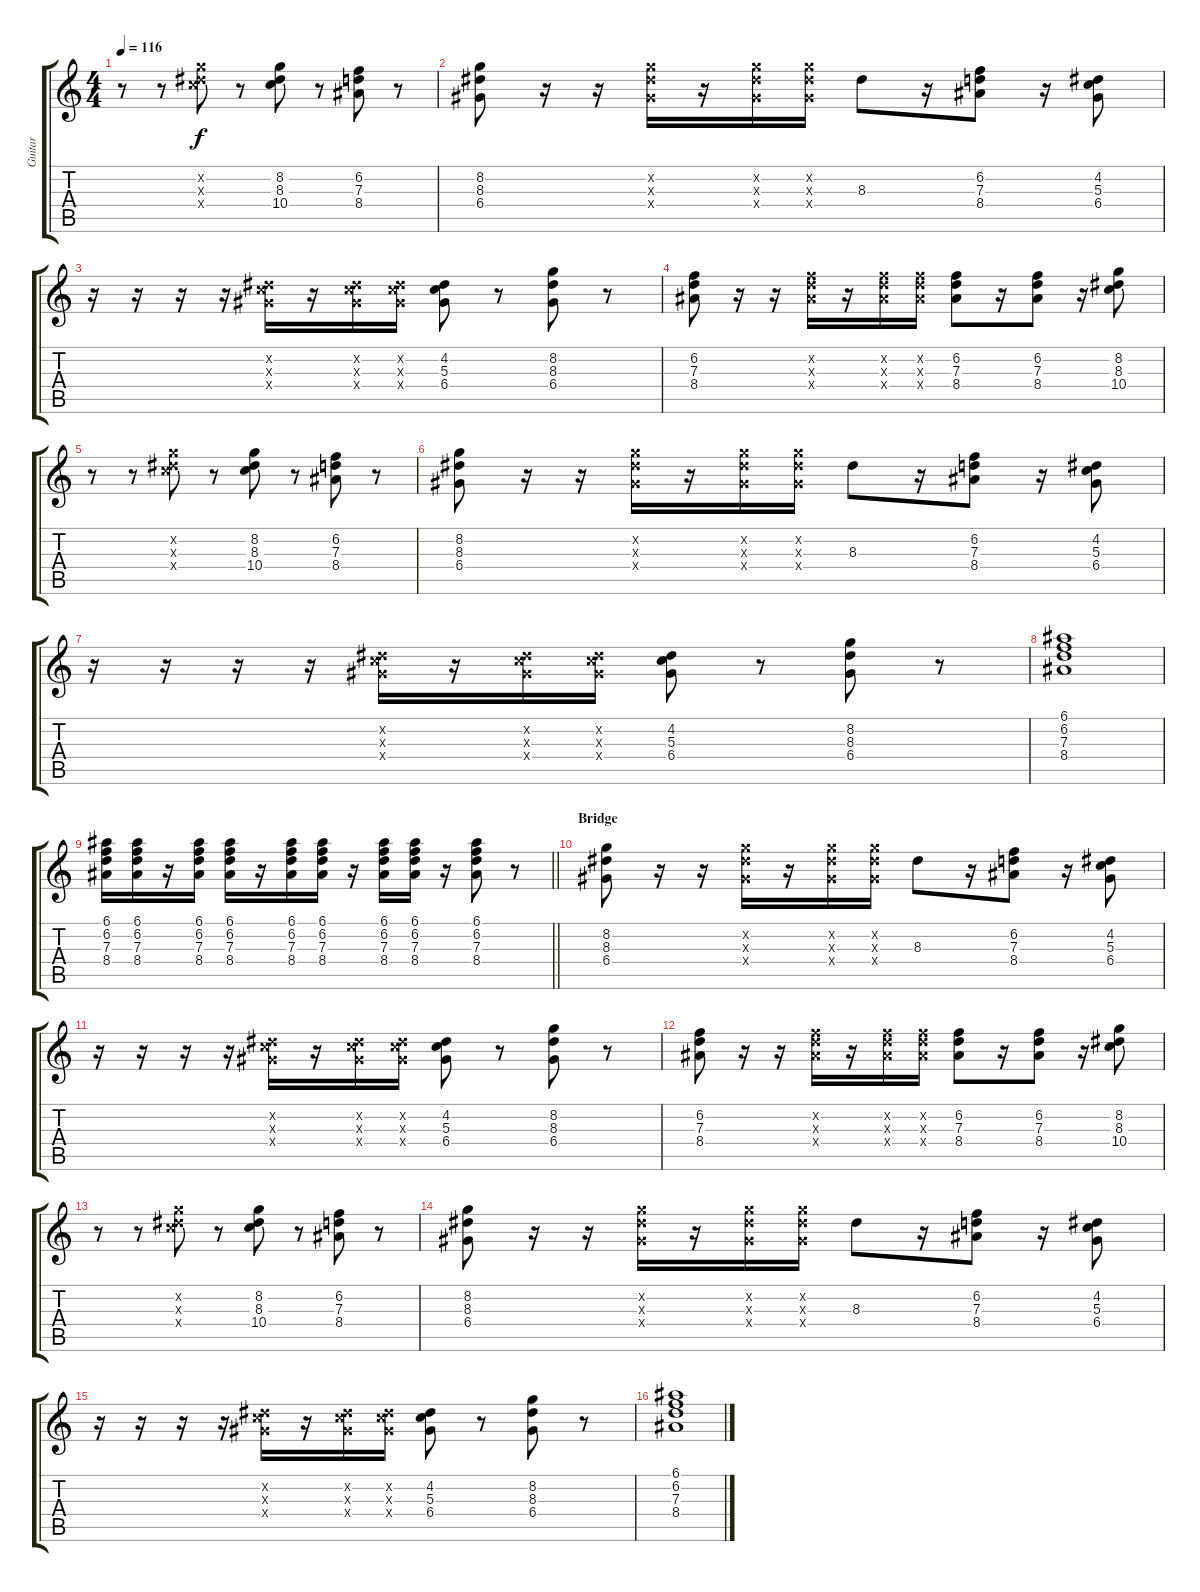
\track ("Guitar" "Guitar") {instrument acousticguitarsteel}
\staff {score tabs}
\tuning (E4 B3 G3 D3 A2 E2) {hide}
\ts (4 4)
\tempo 116
\clef g2
\ks c
r.8{dy f} r.8 (8.2{x} 8.3{x} 10.4{x}).8 r.8 (8.2 8.3 10.4).8 r.8 (6.2 7.3 8.4).8 r.8 |
(8.2 8.3 6.4).8 r.16 r.16 (8.2{x} 8.3{x} 6.4{x}).16 r.16 (8.2{x} 8.3{x} 6.4{x}).16 (8.2{x} 8.3{x} 6.4{x}).16 8.3.8 r.16 (6.2 7.3 8.4).8 r.16 (4.2 5.3 6.4).8 |
r.16 r.16 r.16 r.16 (4.2{x} 5.3{x} 6.4{x}).16 r.16 (4.2{x} 5.3{x} 6.4{x}).16 (4.2{x} 5.3{x} 6.4{x}).16 (4.2 5.3 6.4).8 r.8 (8.2 8.3 6.4).8 r.8 |
(6.2 7.3 8.4).8 r.16 r.16 (6.2{x} 7.3{x} 8.4{x}).16 r.16 (6.2{x} 7.3{x} 8.4{x}).16 (6.2{x} 7.3{x} 8.4{x}).16 (6.2 7.3 8.4).8 r.16 (6.2 7.3 8.4).8 r.16 (8.2 8.3 10.4).8 |
r.8 r.8 (8.2{x} 8.3{x} 10.4{x}).8 r.8 (8.2 8.3 10.4).8 r.8 (6.2 7.3 8.4).8 r.8 |
(8.2 8.3 6.4).8 r.16 r.16 (8.2{x} 8.3{x} 6.4{x}).16 r.16 (8.2{x} 8.3{x} 6.4{x}).16 (8.2{x} 8.3{x} 6.4{x}).16 8.3.8 r.16 (6.2 7.3 8.4).8 r.16 (4.2 5.3 6.4).8 |
r.16 r.16 r.16 r.16 (4.2{x} 5.3{x} 6.4{x}).16 r.16 (4.2{x} 5.3{x} 6.4{x}).16 (4.2{x} 5.3{x} 6.4{x}).16 (4.2 5.3 6.4).8 r.8 (8.2 8.3 6.4).8 r.8 |
(6.1 6.2 7.3 8.4).1 |
\barLineRight lightlight
(6.1 6.2 7.3 8.4).16 (6.1 6.2 7.3 8.4).16 r.16 (6.1 6.2 7.3 8.4).16 (6.1 6.2 7.3 8.4).16 r.16 (6.1 6.2 7.3 8.4).16 (6.1 6.2 7.3 8.4).16 r.16 (6.1 6.2 7.3 8.4).16 (6.1 6.2 7.3 8.4).16 r.16 (6.1 6.2 7.3 8.4).8 r.8 |
\section ("" "Bridge")
(8.2 8.3 6.4).8 r.16 r.16 (8.2{x} 8.3{x} 6.4{x}).16 r.16 (8.2{x} 8.3{x} 6.4{x}).16 (8.2{x} 8.3{x} 6.4{x}).16 8.3.8 r.16 (6.2 7.3 8.4).8 r.16 (4.2 5.3 6.4).8 |
r.16 r.16 r.16 r.16 (4.2{x} 5.3{x} 6.4{x}).16 r.16 (4.2{x} 5.3{x} 6.4{x}).16 (4.2{x} 5.3{x} 6.4{x}).16 (4.2 5.3 6.4).8 r.8 (8.2 8.3 6.4).8 r.8 |
(6.2 7.3 8.4).8 r.16 r.16 (6.2{x} 7.3{x} 8.4{x}).16 r.16 (6.2{x} 7.3{x} 8.4{x}).16 (6.2{x} 7.3{x} 8.4{x}).16 (6.2 7.3 8.4).8 r.16 (6.2 7.3 8.4).8 r.16 (8.2 8.3 10.4).8 |
r.8 r.8 (8.2{x} 8.3{x} 10.4{x}).8 r.8 (8.2 8.3 10.4).8 r.8 (6.2 7.3 8.4).8 r.8 |
(8.2 8.3 6.4).8 r.16 r.16 (8.2{x} 8.3{x} 6.4{x}).16 r.16 (8.2{x} 8.3{x} 6.4{x}).16 (8.2{x} 8.3{x} 6.4{x}).16 8.3.8 r.16 (6.2 7.3 8.4).8 r.16 (4.2 5.3 6.4).8 |
r.16 r.16 r.16 r.16 (4.2{x} 5.3{x} 6.4{x}).16 r.16 (4.2{x} 5.3{x} 6.4{x}).16 (4.2{x} 5.3{x} 6.4{x}).16 (4.2 5.3 6.4).8 r.8 (8.2 8.3 6.4).8 r.8 |
(6.1 6.2 7.3 8.4).1
